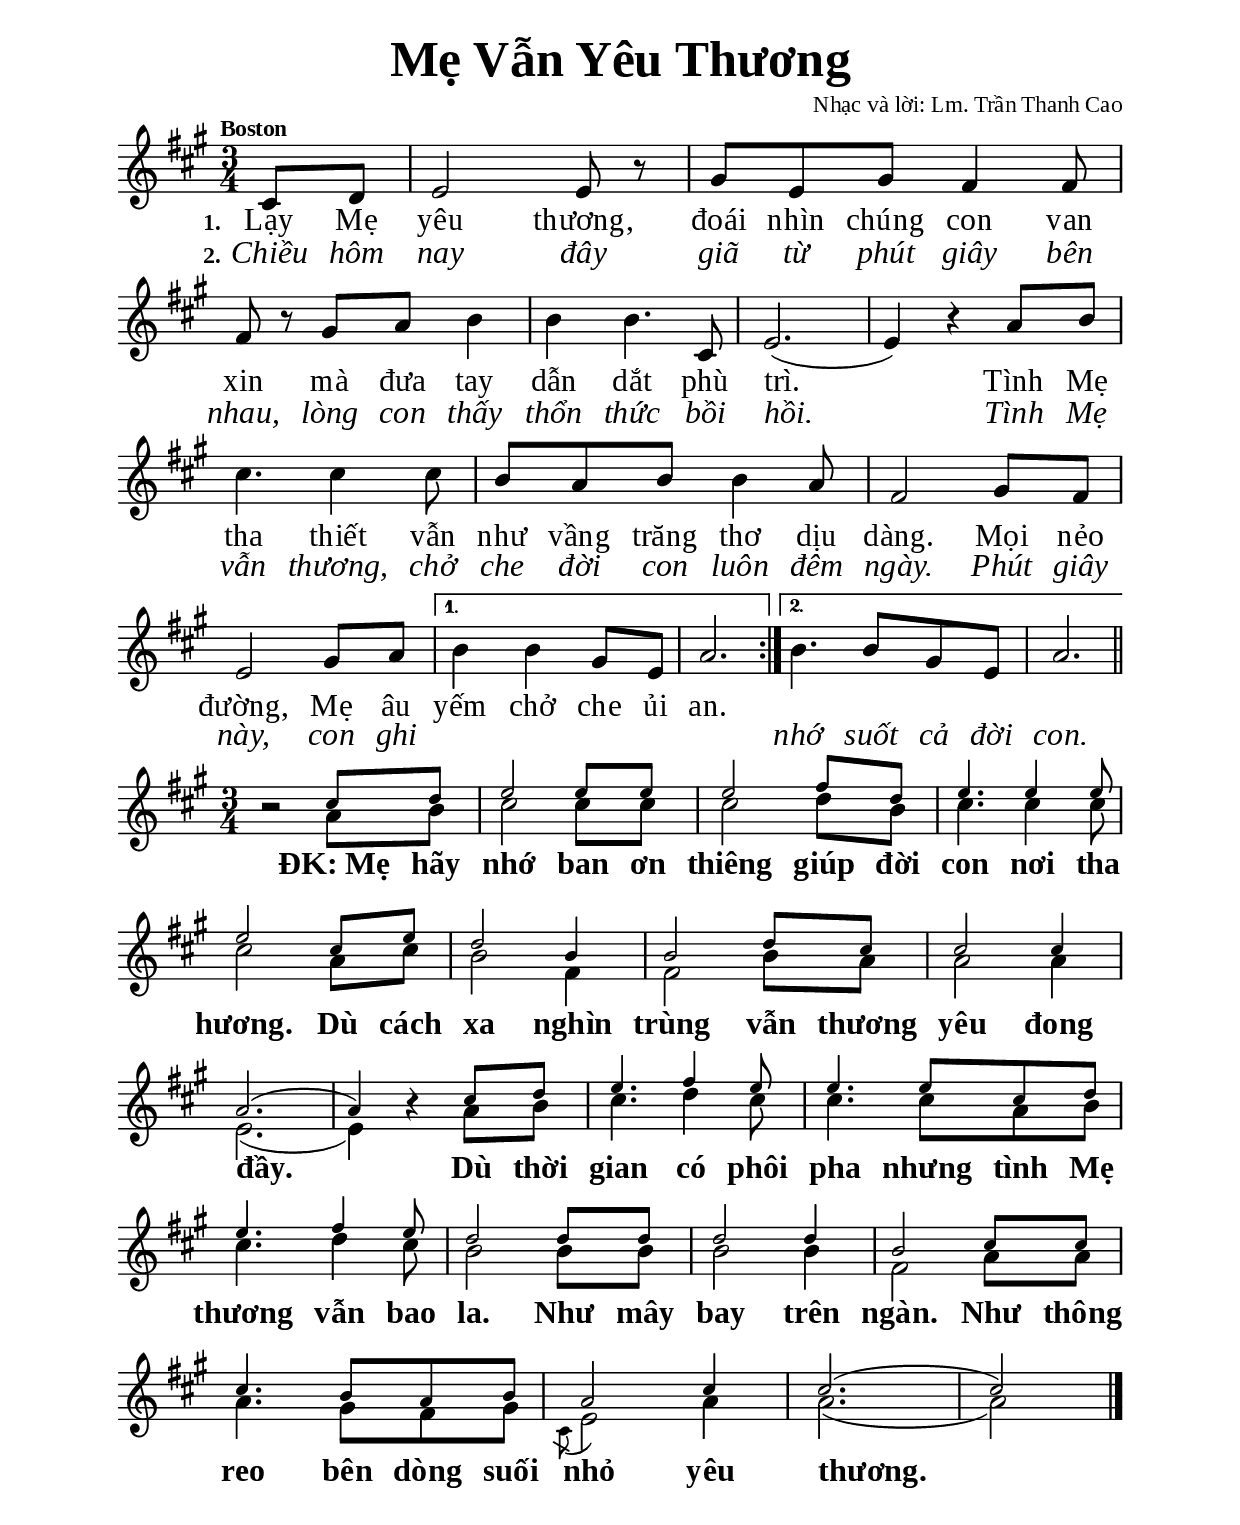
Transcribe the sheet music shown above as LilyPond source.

% Cài đặt chung
\version "2.20.0"
\include "english.ly"

\header {
  title = \markup { \fontsize #3 "Mẹ Vẫn Yêu Thương" }
  poet = " "
  composer = "Nhạc và lời: Lm. Trần Thanh Cao"
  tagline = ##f
}

\paper {
  #(set-paper-size "a4")
  top-margin = 15\mm
  bottom-margin = 15\mm
  left-margin = 20\mm
  right-margin = 20\mm
  #(define fonts
    (make-pango-font-tree
      "Liberation Serif"
      "Liberation Serif"
      "Liberation Serif"
      (/ 20 20)))
  page-count = #1
  indent = #0
  system-system-spacing.basic-distance = #14
}

% Nhạc phiên khúc
nhacPhienKhuc = \relative c' {
  \tempo "Boston"
  \repeat volta 2
  {
    \partial 4 cs8 d |
    e2 e8 r |
    gs e gs fs4 fs8 |
    fs r gs a b4 |
    b b4. cs,8 |
    e2. ( |
    e4) r a8 b |
    cs4. cs4 cs8 |
    b a b b4 a8 |
    fs2 gs8 fs |
    e2 gs8 a |
  }
  \alternative {
    {
      b4 b gs8 e |
      a2.
    }
    {
      b4. b8 gs e |
      a2. \bar "||"
    }
  }
}

% Nhạc điệp khúc
nhacDiepKhucSop = \relative c'' {
  r2 a8 b |
  cs2 cs8 cs |
  cs2 d8 b |
  cs4. cs4 cs8 |
  cs2 a8 cs |
  b2 fs4 |
  fs2 b8 a |
  a2 a4 |
  e2. ( |
  e4) r a8 b |
  cs4. d4 cs8 |
  cs4. cs8 a b |
  cs4. d4 cs8 |
  b2 b8 b |
  b2 b4 |
  fs2 a8 a |
  a4. gs8 fs gs |
  \acciaccatura cs,8 e2 a4 
  a2. ( |
  a2) \bar "|."
}

nhacDiepKhucBas = \relative c'' {
  r2 cs8 d |
  e2 e8 e |
  e2 fs8 d |
  e4. e4 e8 |
  e2 cs8 e |
  d2 b4 |
  b2 d8 cs |
  cs2 cs4 |
  a2. ( |
  a4) r cs8 d |
  e4. fs4 e8 |
  e4. e8 cs d |
  e4. fs4 e8 |
  d2 d8 d |
  d2 d4 |
  b2 cs8 cs |
  cs4. b8 a b |
  a2 cs4 |
  cs2. ( |
  cs2)
}

% Lời phiên khúc
loiPhienKhucMot = \lyricmode {
  \set stanza = #"1."
  Lạy Mẹ yêu thương, đoái nhìn chúng con van xin
  mà đưa tay dẫn dắt phù trì.
  Tình Mẹ tha thiết vẫn như vầng trăng thơ dịu dàng.
  Mọi nẻo đường, Mẹ âu yếm chở che ủi an.
}

loiPhienKhucHai = \lyricmode {
  \override Lyrics.LyricText.font-shape = #'italic
  \set stanza = #"2."
  Chiều hôm nay đây giã từ phút giây bên nhau,
  lòng con thấy thổn thức bồi hồi.
  Tình Mẹ vẫn thương, chở che đời con luôn đêm ngày.
  Phút giây này, con ghi
  \repeat unfold 1 { "" "" "" "" "" }
  nhớ suốt cả đời con.
}

% Lời điệp khúc
loiDiepKhuc = \lyricmode {
  %\set stanza = #
  "ĐK: Mẹ" hãy nhớ ban ơn thiêng giúp đời con nơi tha hương.
  Dù cách xa nghìn trùng vẫn thương yêu đong đầy.
  Dù thời gian có phôi pha nhưng tình Mẹ thương vẫn bao la.
  Như mây bay trên ngàn.
  Như thông reo bên dòng suối nhỏ yêu thương.
}

% Dàn trang
\score {
  \new ChoirStaff <<
    \new Staff = diepKhuc \with {
        \consists "Merge_rests_engraver"
        \magnifyStaff #(magstep +1)
      }
      <<
      \new Voice = beSop {
        \key a \major \time 3/4 \stemNeutral \nhacPhienKhuc
      }
    >>
    \new Lyrics \lyricsto beSop \loiPhienKhucMot
    \new Lyrics \lyricsto beSop \loiPhienKhucHai
  >>
  \layout {
    \override Lyrics.LyricText.font-size = #+3
    \override Lyrics.LyricSpace.minimum-distance = #2.0
    \override Score.BarNumber.break-visibility = ##(#f #f #f)
  }
}

\score {
  \new ChoirStaff <<
    \new Staff = diepKhuc \with {
        \consists "Merge_rests_engraver"
        \magnifyStaff #(magstep +1)
      }
      <<
      \new Voice = beSop {
        \voiceTwo \key a \major \time 3/4 \nhacDiepKhucSop
      }
      \new Voice = beBas {
        \override NoteHead.font-size = #-2
        \voiceOne \key a \major \time 3/4 \nhacDiepKhucBas
      }
    >>
    \new Lyrics \lyricsto beSop \loiDiepKhuc
  >>
  \layout {
    \override Lyrics.LyricText.font-series = #'bold
    \override Lyrics.LyricText.font-size = #+3
    \override Lyrics.LyricSpace.minimum-distance = #2.0
    \override Score.BarNumber.break-visibility = ##(#f #f #f)
  }
}
